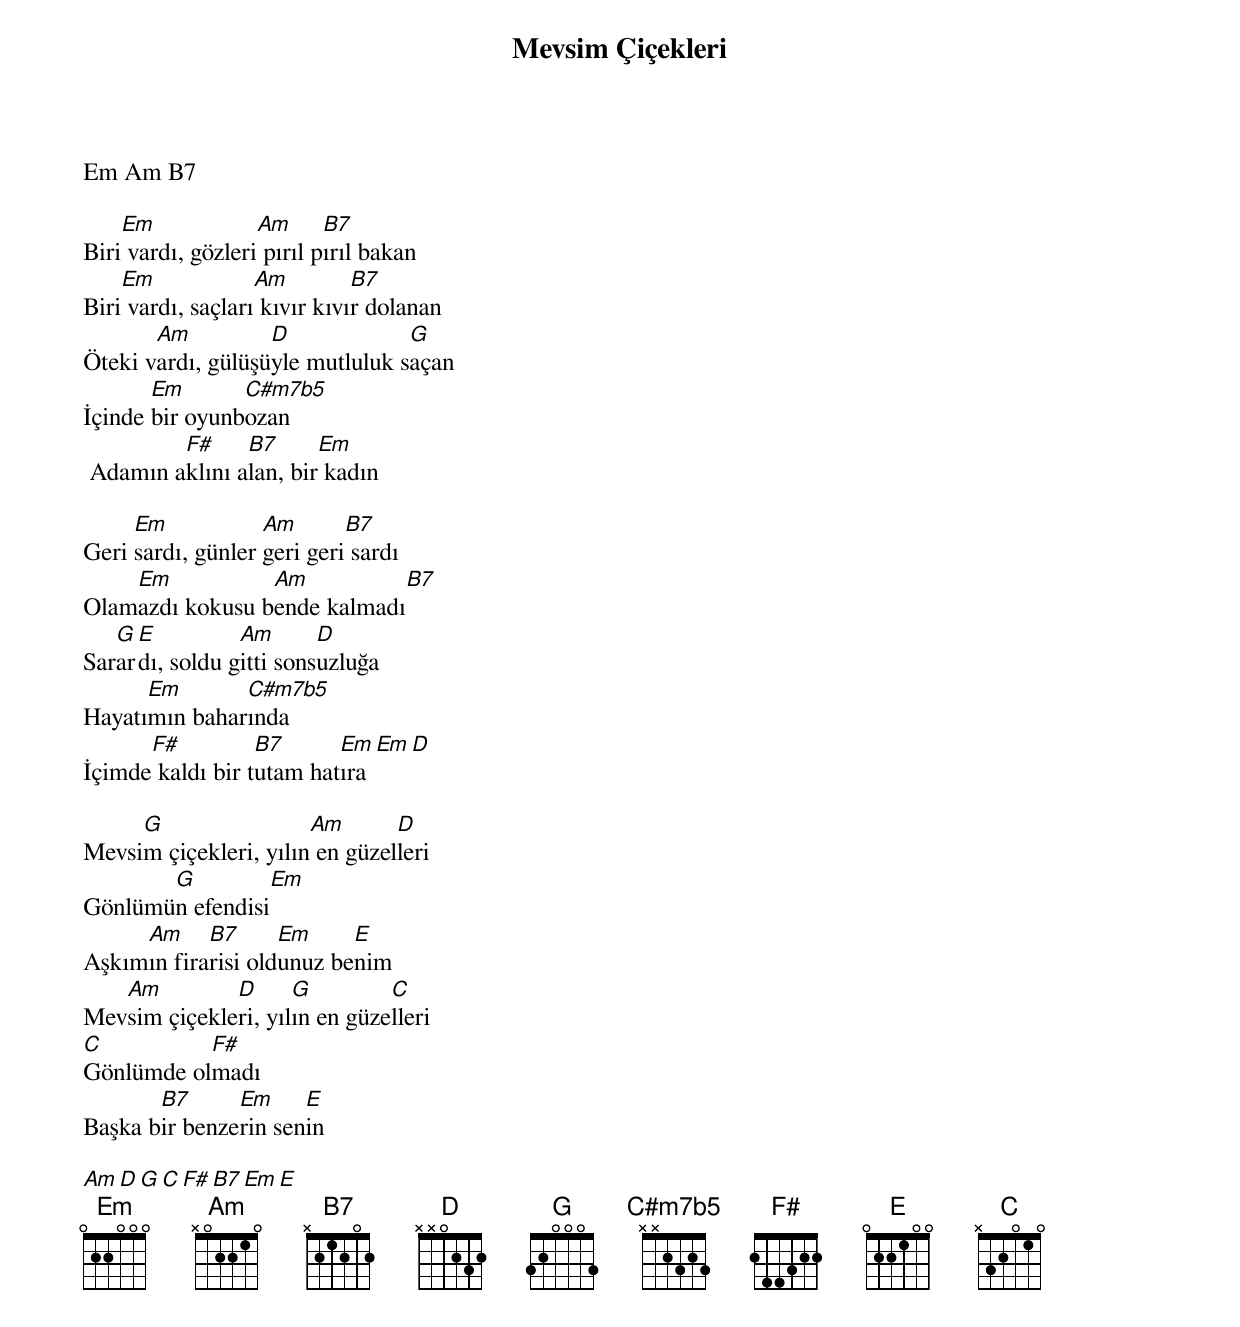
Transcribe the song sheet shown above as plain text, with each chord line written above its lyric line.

{title: Mevsim Çiçekleri}
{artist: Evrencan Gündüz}

Em Am B7

    Em             Am      B7
Biri vardı, gözleri pırıl pırıl bakan
    Em             Am         B7
Biri vardı, saçları kıvır kıvır dolanan
       Am          D             G
Öteki vardı, gülüşüyle mutluluk saçan
       Em       C#m7b5
İçinde bir oyunbozan
         F#     B7      Em
 Adamın aklını alan, bir kadın

     Em            Am       B7
Geri sardı, günler geri geri sardı
    Em           Am          B7
Olamazdı kokusu bende kalmadı
   G E          Am       D
Sarardı, soldu gitti sonsuzluğa
      Em       C#m7b5
Hayatımın baharında
      F#          B7      Em Em D
İçimde kaldı bir tutam hatıra

     G                 Am       D
Mevsim çiçekleri, yılın en güzelleri
       G          Em
Gönlümün efendisi
     Am     B7      Em     E
Aşkımın firarisi oldunuz benim
   Am         D      G         C
Mevsim çiçekleri, yılın en güzelleri
C          F#
Gönlümde olmadı
       B7      Em     E
Başka bir benzerin senin

Am D G C F# B7 Em E
